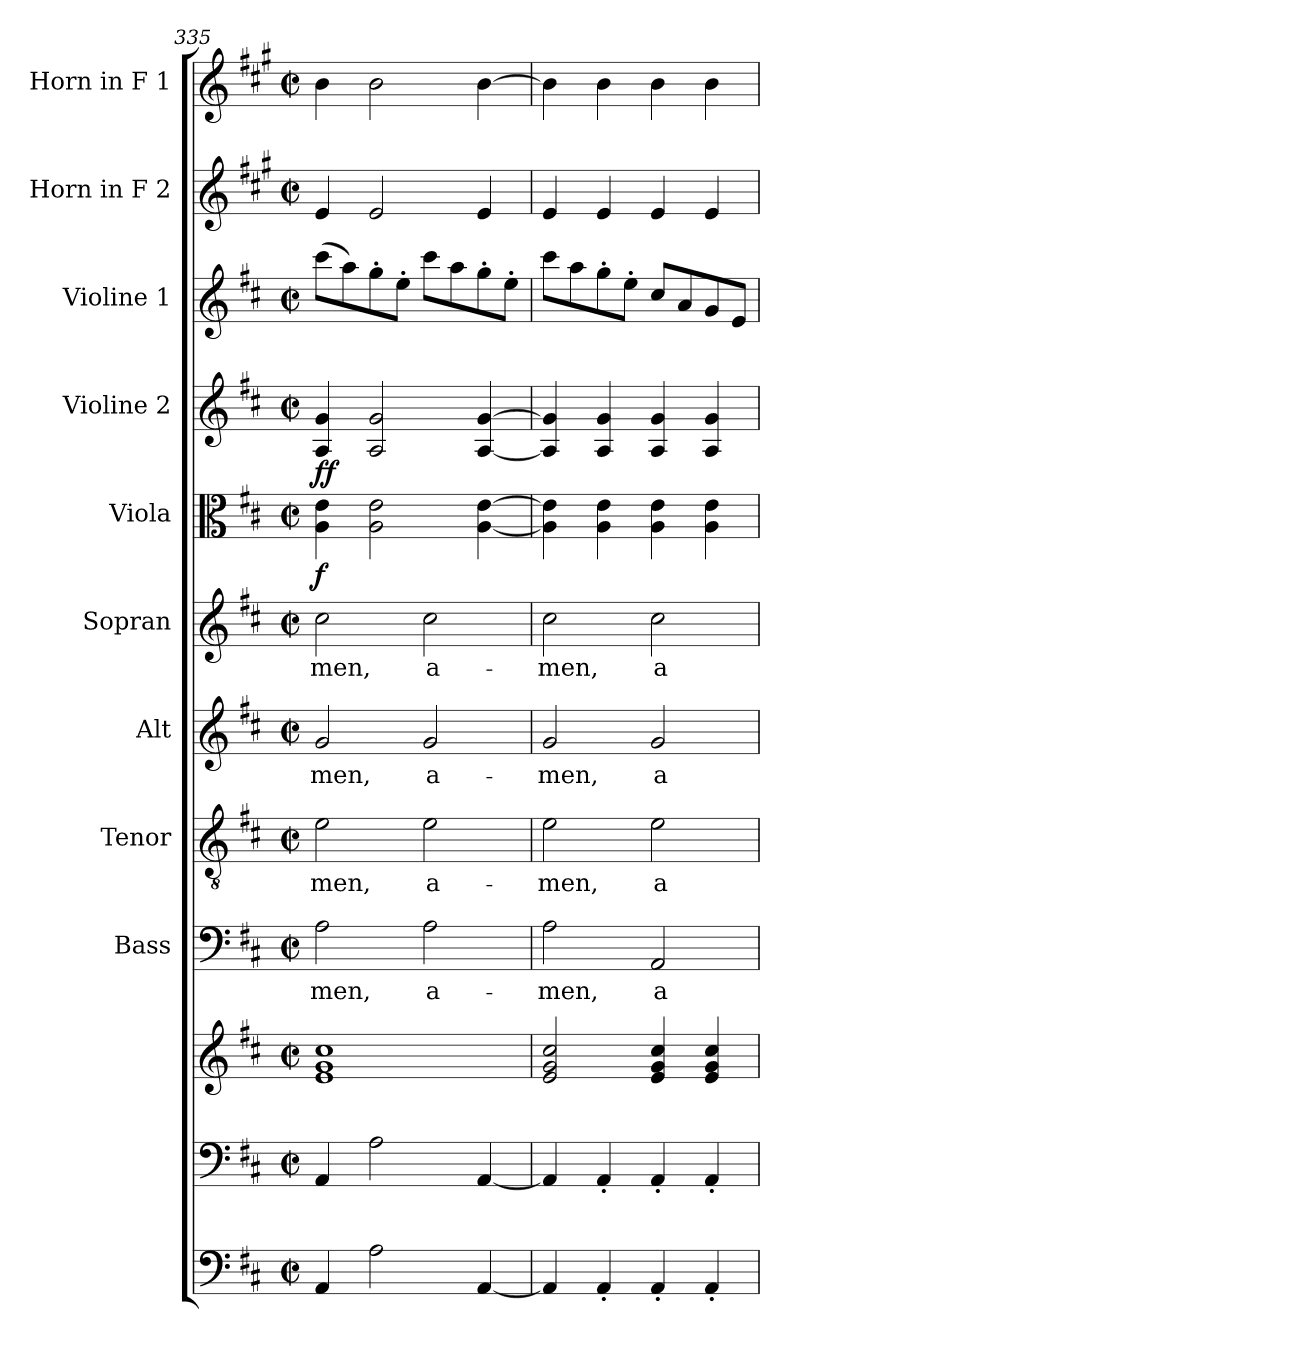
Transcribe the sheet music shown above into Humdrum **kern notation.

**kern	**kern	**kern	**kern	**text	**kern	**text	**kern	**text	**kern	**text	**kern	**dynam	**kern	**dynam	**kern	**kern	**kern
*part11	*part10	*part10	*part9	*part9	*part8	*part8	*part7	*part7	*part6	*part6	*part5	*part5	*part4	*part4	*part3	*part2	*part1
*staff12	*staff11	*staff10	*staff9	*staff9	*staff8	*staff8	*staff7	*staff7	*staff6	*staff6	*staff5	*staff5	*staff4	*staff4	*staff3	*staff2	*staff1
*	*	*	*I"Bass	*	*I"Tenor	*	*I"Alt	*	*I"Sopran	*	*I"Viola	*	*I"Violine 2	*	*I"Violine 1	*I"Horn in F 2	*I"Horn in F 1
*	*	*	*I'B.	*	*I'T.	*	*I'A.	*	*I'S.	*	*I'Vla.	*	*I'Vl. 2	*	*I'Vl. 1	*	*
*clefF4	*clefF4	*clefG2	*clefF4	*	*clefGv2	*	*clefG2	*	*clefG2	*	*clefC3	*	*clefG2	*	*clefG2	*clefG2	*clefG2
*ITrd7c12	*	*	*	*	*	*	*	*	*	*	*	*	*	*	*	*ITrd4c7	*ITrd4c7
*k[f#c#]	*k[f#c#]	*k[f#c#]	*k[f#c#]	*	*k[f#c#]	*	*k[f#c#]	*	*k[f#c#]	*	*k[f#c#]	*	*k[f#c#]	*	*k[f#c#]	*k[f#c#]	*k[f#c#]
*D:	*D:	*D:	*D:	*	*D:	*	*D:	*	*D:	*	*D:	*	*D:	*	*D:	*D:	*D:
*M2/2	*M2/2	*M2/2	*M2/2	*	*M2/2	*	*M2/2	*	*M2/2	*	*M2/2	*	*M2/2	*	*M2/2	*M2/2	*M2/2
*met(c|)	*met(c|)	*met(c|)	*met(c|)	*	*met(c|)	*	*met(c|)	*	*met(c|)	*	*met(c|)	*	*met(c|)	*	*met(c|)	*met(c|)	*met(c|)
=335	=335	=335	=335	=335	=335	=335	=335	=335	=335	=335	=335	=335	=335	=335	=335	=335	=335
!	!	!	!	!LO:LY:b	!	!LO:LY:b	!	!LO:LY:b	!	!LO:LY:b	!	!LO:DY:b	!	!LO:DY:b	!	!	!
4AAA/	4AA/	1e 1g 1cc#	2A\	-men,	2e\	-men,	2g/	-men,	2cc#\	-men,	4A\ 4e\	f	4A/ 4g/	ff	(>8ccc#\L	4A/	4e\
.	.	.	.	.	.	.	.	.	.	.	.	.	.	.	8aa\)	.	.
2AA\	2A\	.	.	.	.	.	.	.	.	.	2A\ 2e\	.	2A/ 2g/	.	8gg'>\	2A/	2e\
.	.	.	.	.	.	.	.	.	.	.	.	.	.	.	8ee'>\J	.	.
!	!	!	!	!LO:LY:b	!	!LO:LY:b	!	!LO:LY:b	!	!LO:LY:b	!	!	!	!	!	!	!
.	.	.	2A\	a-	2e\	a-	2g/	a-	2cc#\	a-	.	.	.	.	8ccc#\L	.	.
.	.	.	.	.	.	.	.	.	.	.	.	.	.	.	8aa\	.	.
[4AAA/	[4AA/	.	.	.	.	.	.	.	.	.	[4A\ [4e\	.	[4A/ [4g/	.	8gg'>\	4A/	[4e\
.	.	.	.	.	.	.	.	.	.	.	.	.	.	.	8ee'>\J	.	.
=336	=336	=336	=336	=336	=336	=336	=336	=336	=336	=336	=336	=336	=336	=336	=336	=336	=336
!	!	!	!	!LO:LY:b	!	!LO:LY:b	!	!LO:LY:b	!	!LO:LY:b	!	!	!	!	!	!	!
4AAA/]	4AA/]	2e/ 2g/ 2cc#/	2A\	-men,	2e\	-men,	2g/	-men,	2cc#\	-men,	4A\] 4e\]	.	4A/] 4g/]	.	8ccc#\L	4A/	4e\]
.	.	.	.	.	.	.	.	.	.	.	.	.	.	.	8aa\	.	.
4AAA'</	4AA'</	.	.	.	.	.	.	.	.	.	4A\ 4e\	.	4A/ 4g/	.	8gg'>\	4A/	4e\
.	.	.	.	.	.	.	.	.	.	.	.	.	.	.	8ee'>\J	.	.
!	!	!	!	!LO:LY:b	!	!LO:LY:b	!	!LO:LY:b	!	!LO:LY:b	!	!	!	!	!	!	!
4AAA'</	4AA'</	4e/ 4g/ 4cc#/	2AA/	a-	2e\	a-	2g/	a-	2cc#\	a-	4A\ 4e\	.	4A/ 4g/	.	8cc#/L	4A/	4e\
.	.	.	.	.	.	.	.	.	.	.	.	.	.	.	8a/	.	.
4AAA'</	4AA'</	4e/ 4g/ 4cc#/	.	.	.	.	.	.	.	.	4A\ 4e\	.	4A/ 4g/	.	8g/	4A/	4e\
.	.	.	.	.	.	.	.	.	.	.	.	.	.	.	8e/J	.	.
=	=	=	=	=	=	=	=	=	=	=	=	=	=	=	=	=	=
*-	*-	*-	*-	*-	*-	*-	*-	*-	*-	*-	*-	*-	*-	*-	*-	*-	*-
